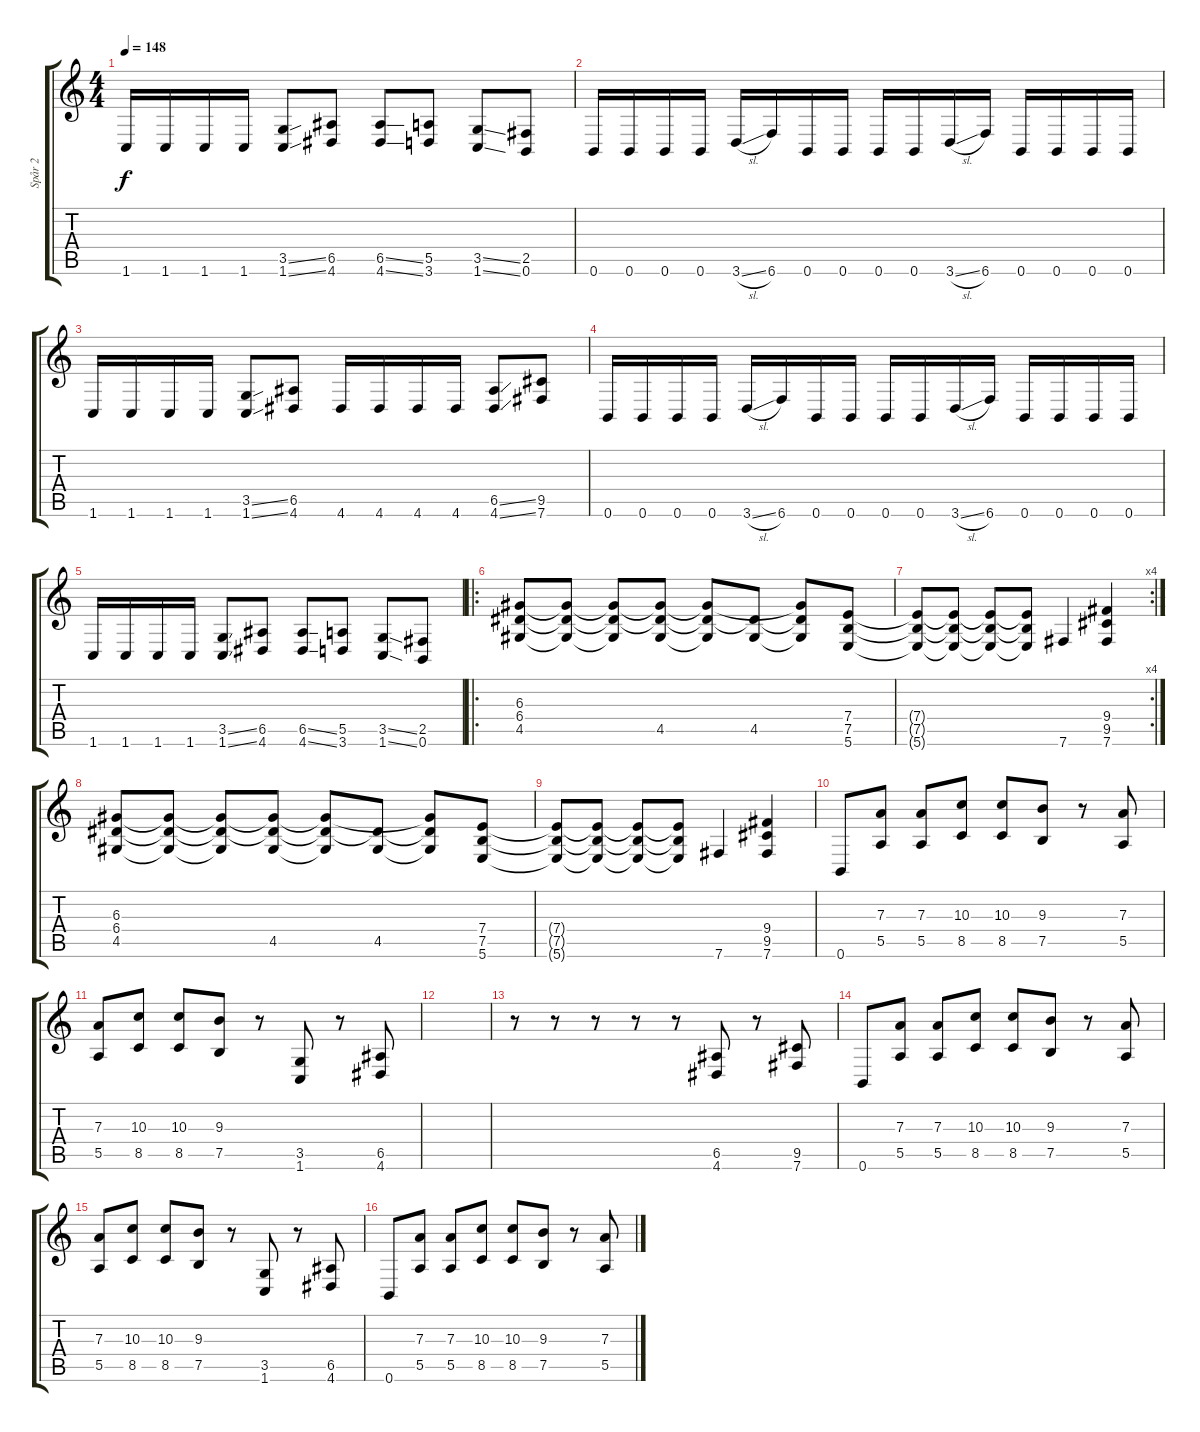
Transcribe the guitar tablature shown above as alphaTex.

\track ("Spår 2" "Spår 2") {instrument distortionguitar}
\staff {score tabs}
\tuning (B3 Gb3 D3 A2 E2 B1) {hide}
\ts (4 4)
\tempo 148
\clef g2
\ks c
1.6.16{dy f} 1.6.16 1.6.16 1.6.16 (3.5{ss} 1.6{ss}).8 (6.5 4.6).8 (6.5{ss} 4.6{ss}).8 (5.5 3.6).8 (3.5{ss} 1.6{ss}).8 (2.5 0.6).8 |
0.6.16 0.6.16 0.6.16 0.6.16 3.6{sl}.16 6.6.16 0.6.16 0.6.16 0.6.16 0.6.16 3.6{sl}.16 6.6.16 0.6.16 0.6.16 0.6.16 0.6.16 |
1.6.16 1.6.16 1.6.16 1.6.16 (3.5{ss} 1.6{ss}).8 (6.5 4.6).8 4.6.16 4.6.16 4.6.16 4.6.16 (6.5{ss} 4.6{ss}).8 (9.5 7.6).8 |
0.6.16 0.6.16 0.6.16 0.6.16 3.6{sl}.16 6.6.16 0.6.16 0.6.16 0.6.16 0.6.16 3.6{sl}.16 6.6.16 0.6.16 0.6.16 0.6.16 0.6.16 |
1.6.16 1.6.16 1.6.16 1.6.16 (3.5{ss} 1.6{ss}).8 (6.5 4.6).8 (6.5{ss} 4.6{ss}).8 (5.5 3.6).8 (3.5{ss} 1.6{ss}).8 (2.5 0.6).8 |
\ro
(6.3 6.4 4.5).8 (6.3{t} 6.4{t} 4.5{t}).8 (6.3{t} 6.4{t} 4.5{t}).8 (6.3{t} 6.4{t} 4.5).8 (6.3{t} 6.4{t} 4.5{t}).8 (6.4{t} 4.5).8 (6.3{t} 6.4{t} 4.5{t}).8 (7.4 7.5 5.6).8 |
\rc 4
(7.4{t} 7.5{t} 5.6{t}).8 (7.4{t} 7.5{t} 5.6{t}).8 (7.4{t} 7.5{t} 5.6{t}).8 (7.4{t} 7.5{t} 5.6{t}).8 7.6.4 (9.4 9.5 7.6).4 |
(6.3 6.4 4.5).8 (6.3{t} 6.4{t} 4.5{t}).8 (6.3{t} 6.4{t} 4.5{t}).8 (6.3{t} 6.4{t} 4.5).8 (6.3{t} 6.4{t} 4.5{t}).8 (6.4{t} 4.5).8 (6.3{t} 6.4{t} 4.5{t}).8 (7.4 7.5 5.6).8 |
(7.4{t} 7.5{t} 5.6{t}).8 (7.4{t} 7.5{t} 5.6{t}).8 (7.4{t} 7.5{t} 5.6{t}).8 (7.4{t} 7.5{t} 5.6{t}).8 7.6.4 (9.4 9.5 7.6).4 |
0.6.8 (7.3 5.5).8 (7.3 5.5).8 (10.3 8.5).8 (10.3 8.5).8 (9.3 7.5).8 r.8 (7.3 5.5).8 |
(7.3 5.5).8 (10.3 8.5).8 (10.3 8.5).8 (9.3 7.5).8 r.8 (3.5 1.6).8 r.8 (6.5 4.6).8 |
|
r.8 r.8 r.8 r.8 r.8 (6.5 4.6).8 r.8 (9.5 7.6).8 |
0.6.8 (7.3 5.5).8 (7.3 5.5).8 (10.3 8.5).8 (10.3 8.5).8 (9.3 7.5).8 r.8 (7.3 5.5).8 |
(7.3 5.5).8 (10.3 8.5).8 (10.3 8.5).8 (9.3 7.5).8 r.8 (3.5 1.6).8 r.8 (6.5 4.6).8 |
0.6.8 (7.3 5.5).8 (7.3 5.5).8 (10.3 8.5).8 (10.3 8.5).8 (9.3 7.5).8 r.8 (7.3 5.5).8
